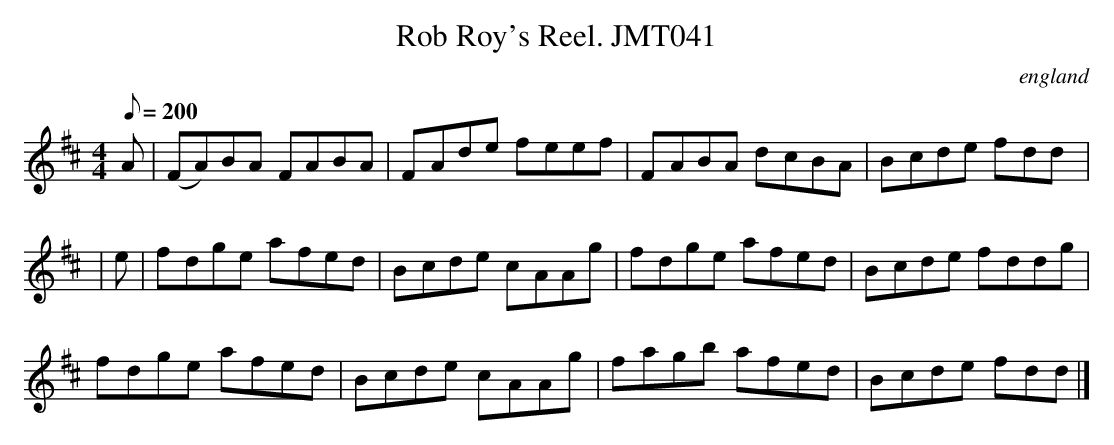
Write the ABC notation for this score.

X:1
T:Rob Roy's Reel. JMT041
O:england
M:4/4
L:1/8
Q:200
K:D
A|(FA)BA FABA|F-Ade f-eef|F-ABA d-cBA|B-cde f-dd|:
|e|f-dge a-fed|B-cde c-AAg|f-dge afed|B-cde f-ddg|
f-dge a-fed|Bcde c-AAg|f-agb a-fed|B-cde f-dd|]
